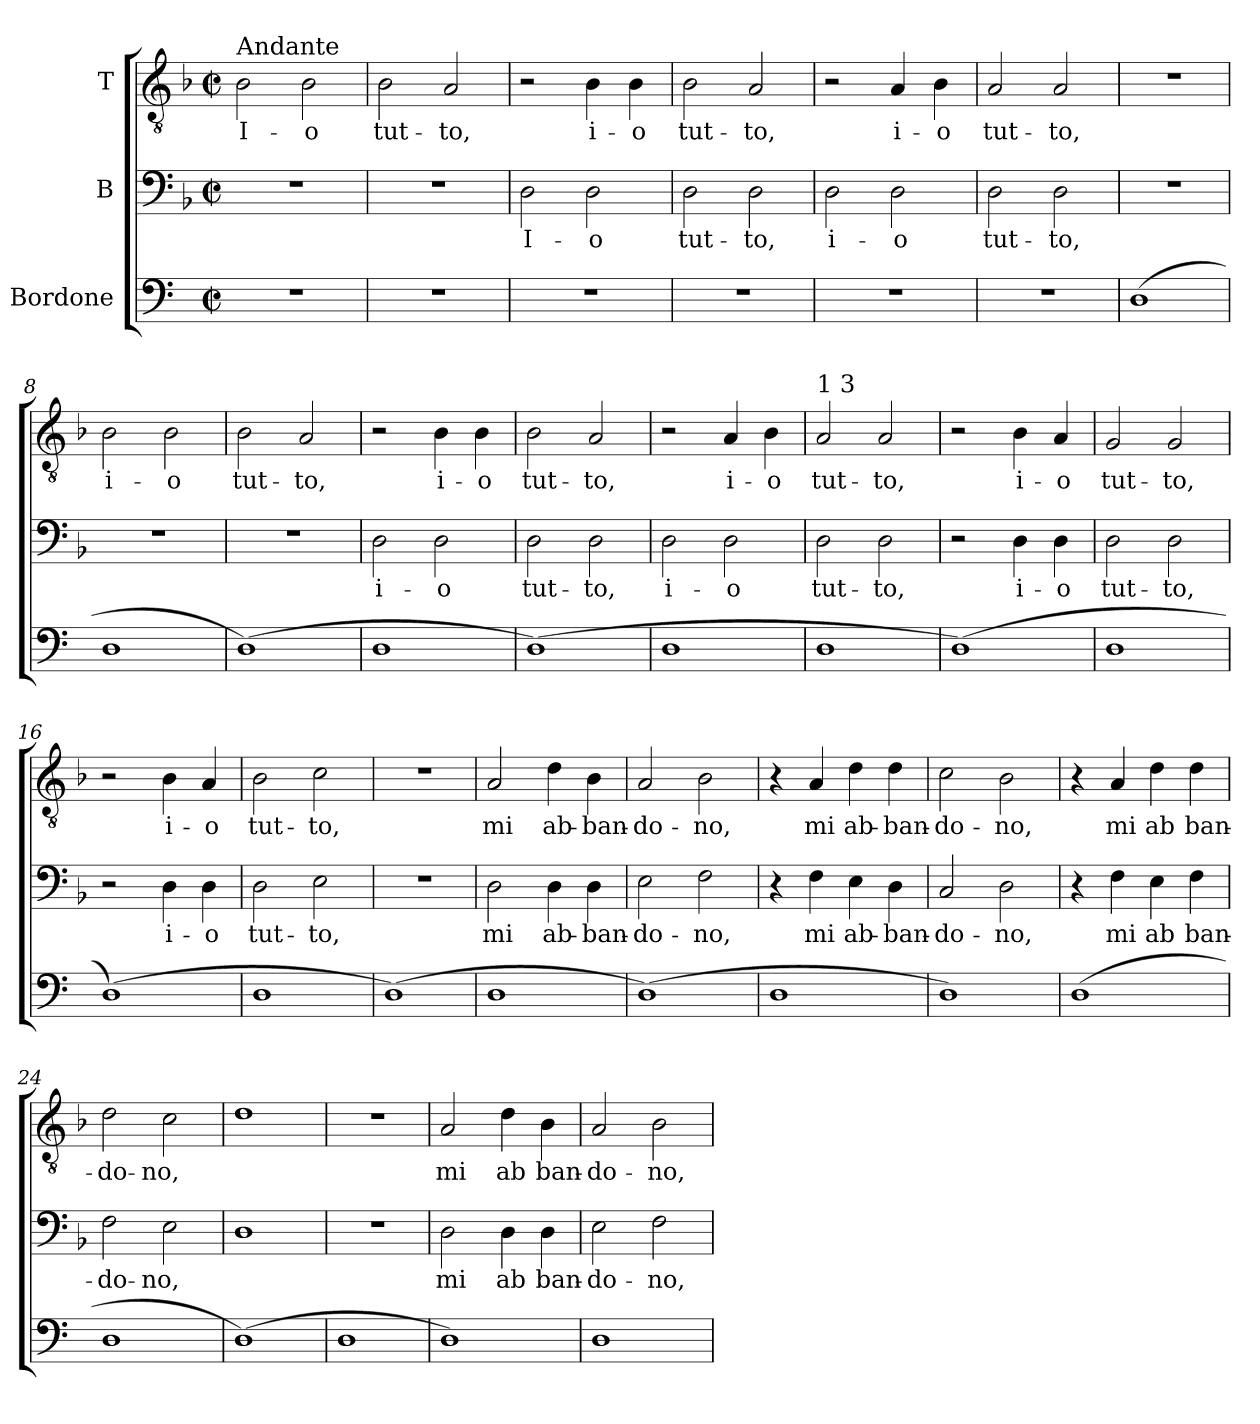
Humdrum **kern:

**kern	**kern	**text	**kern	**text
*part3	*part2	*part2	*part1	*part1
*staff3	*staff2	*staff2	*staff1	*staff1
*I"Bordone	*I"B	*	*I"T	*
*clefF4	*clefF4	*	*clefGv2	*
*ITrd-3c-5	*	*	*	*
*k[b-]	*k[b-]	*	*k[b-]	*
*F:	*F:	*	*F:	*
*M2/2	*M2/2	*	*M2/2	*
*met(c|)	*met(c|)	*	*met(c|)	*
=1	=1	=1	=1	=1
!	!	!	!LO:TX:a:t=Andante	!
!	!	!	!	!LO:LY:b
1r	1r	.	2B-\	I-
!	!	!	!	!LO:LY:b
.	.	.	2B-\	-o
=2	=2	=2	=2	=2
!	!	!	!	!LO:LY:b
1r	1r	.	2B-\	tut-
!	!	!	!	!LO:LY:b
.	.	.	2A/	-to,
=3	=3	=3	=3	=3
!	!	!LO:LY:b	!	!
1r	2D\	I-	2r	.
!	!	!LO:LY:b	!	!LO:LY:b:rj
.	2D\	-o	4B-\	i-
!	!	!	!	!LO:LY:b
.	.	.	4B-\	-o
=4	=4	=4	=4	=4
!	!	!LO:LY:b	!	!LO:LY:b
1r	2D\	tut-	2B-\	tut-
!	!	!LO:LY:b	!	!LO:LY:b
.	2D\	-to,	2A/	-to,
=5	=5	=5	=5	=5
!	!	!LO:LY:b:rj	!	!
1r	2D\	i-	2r	.
!	!	!LO:LY:b	!	!LO:LY:b:rj
.	2D\	-o	4A/	i-
!	!	!	!	!LO:LY:b
.	.	.	4B-\	-o
=6	=6	=6	=6	=6
!	!	!LO:LY:b	!	!LO:LY:b
1r	2D\	tut-	2A/	tut-
!	!	!LO:LY:b	!	!LO:LY:b
.	2D\	-to,	2A/	-to,
=7	=7	=7	=7	=7
(>1G	1r	.	1r	.
=8	=8	=8	=8	=8
!	!	!	!	!LO:LY:b:rj
1G	1r	.	2B-\	i-
!	!	!	!	!LO:LY:b
.	.	.	2B-\	-o
=9	=9	=9	=9	=9
!	!	!	!	!LO:LY:b
(>1G)	1r	.	2B-\	tut-
!	!	!	!	!LO:LY:b
.	.	.	2A/	-to,
=10	=10	=10	=10	=10
!	!	!LO:LY:b:rj	!	!
1G	2D\	i-	2r	.
!	!	!LO:LY:b	!	!LO:LY:b:rj
.	2D\	-o	4B-\	i-
!	!	!	!	!LO:LY:b
.	.	.	4B-\	-o
=11	=11	=11	=11	=11
!	!	!LO:LY:b	!	!LO:LY:b
(>1G)	2D\	tut-	2B-\	tut-
!	!	!LO:LY:b	!	!LO:LY:b
.	2D\	-to,	2A/	-to,
=12	=12	=12	=12	=12
!	!	!LO:LY:b:rj	!	!
1G	2D\	i-	2r	.
!	!	!LO:LY:b	!	!LO:LY:b:rj
.	2D\	-o	4A/	i-
!	!	!	!	!LO:LY:b
.	.	.	4B-\	-o
!!LO:LB:g=z
=13	=13	=13	=13	=13
!	!	!	!LO:TX:a:t=1 3	!
!	!	!LO:LY:b	!	!LO:LY:b
1G	2D\	tut-	2A/	tut-
!	!	!LO:LY:b	!	!LO:LY:b
.	2D\	-to,	2A/	-to,
=14	=14	=14	=14	=14
(>1G)	2r	.	2r	.
!	!	!LO:LY:b:rj	!	!LO:LY:b:rj
.	4D\	i-	4B-\	i-
!	!	!LO:LY:b	!	!LO:LY:b
.	4D\	-o	4A/	-o
=15	=15	=15	=15	=15
!	!	!LO:LY:b	!	!LO:LY:b
1G	2D\	tut-	2G/	tut-
!	!	!LO:LY:b	!	!LO:LY:b
.	2D\	-to,	2G/	-to,
=16	=16	=16	=16	=16
(>1G)	2r	.	2r	.
!	!	!LO:LY:b:rj	!	!LO:LY:b:rj
.	4D\	i-	4B-\	i-
!	!	!LO:LY:b	!	!LO:LY:b
.	4D\	-o	4A/	-o
=17	=17	=17	=17	=17
!	!	!LO:LY:b	!	!LO:LY:b
1G	2D\	tut-	2B-\	tut-
!	!	!LO:LY:b	!	!LO:LY:b
.	2E\	-to,	2c\	-to,
=18	=18	=18	=18	=18
(>1G)	1r	.	1r	.
=19	=19	=19	=19	=19
!	!	!LO:LY:b	!	!LO:LY:b
1G	2D\	mi	2A/	mi
!	!	!LO:LY:b	!	!LO:LY:b
.	4D\	ab-	4d\	ab-
!	!	!LO:LY:b	!	!LO:LY:b
.	4D\	-ban-	4B-\	-ban-
=20	=20	=20	=20	=20
!	!	!LO:LY:b	!	!LO:LY:b
(>1G)	2E\	-do-	2A/	-do-
!	!	!LO:LY:b	!	!LO:LY:b
.	2F\	-no,	2B-\	-no,
=21	=21	=21	=21	=21
1G	4r	.	4r	.
!	!	!LO:LY:b	!	!LO:LY:b
.	4F\	mi	4A/	mi
!	!	!LO:LY:b	!	!LO:LY:b
.	4E\	ab-	4d\	ab-
!	!	!LO:LY:b	!	!LO:LY:b
.	4D\	-ban-	4d\	-ban-
=22	=22	=22	=22	=22
!	!	!LO:LY:b	!	!LO:LY:b
1G)	2C/	-do-	2c\	-do-
!	!	!LO:LY:b	!	!LO:LY:b
.	2D\	-no,	2B-\	-no,
!!LO:LB:g=z
=23	=23	=23	=23	=23
(>1G	4r	.	4r	.
!	!	!LO:LY:b	!	!LO:LY:b
.	4F\	mi	4A/	mi
!	!	!LO:LY:b	!	!LO:LY:b
.	4E\	ab	4d\	ab
!	!	!LO:LY:b	!	!LO:LY:b
.	4F\	ban-	4d\	ban-
=24	=24	=24	=24	=24
!	!	!LO:LY:b	!	!LO:LY:b
1G	2F\	-do-	2d\	-do-
!	!	!LO:LY:b	!	!LO:LY:b
.	2E\	-no,	2c\	-no,
=25	=25	=25	=25	=25
(>1G)	1D	.	1d	.
=26	=26	=26	=26	=26
1G	1r	.	1r	.
=27	=27	=27	=27	=27
!	!	!LO:LY:b	!	!LO:LY:b
1G)	2D\	mi	2A/	mi
!	!	!LO:LY:b	!	!LO:LY:b
.	4D\	ab	4d\	ab
!	!	!LO:LY:b	!	!LO:LY:b
.	4D\	ban-	4B-\	ban-
=28	=28	=28	=28	=28
!	!	!LO:LY:b	!	!LO:LY:b
1G	2E\	-do-	2A/	-do-
!	!	!LO:LY:b	!	!LO:LY:b
.	2F\	-no,	2B-\	-no,
=	=	=	=	=
*-	*-	*-	*-	*-
